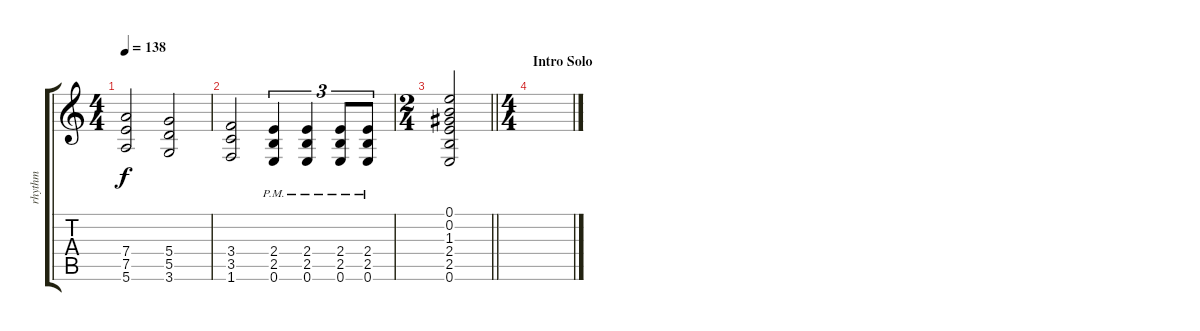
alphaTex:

\track ("rhythm" "rhythm") {instrument distortionguitar}
\staff {score tabs}
\tuning (E4 B3 G3 D3 A2 E2) {hide}
\ts (4 4)
\tempo 138
\clef g2
\ks c
(7.4 7.5 5.6).2{dy f} (5.4 5.5 3.6).2 |
(3.4 3.5 1.6).2 (2.4{pm} 2.5{pm} 0.6{pm}).4{tu (3 2)} (2.4{pm} 2.5{pm} 0.6{pm}).4{tu (3 2)} (2.4{pm} 2.5{pm} 0.6{pm}).8{tu (3 2)} (2.4{pm} 2.5{pm} 0.6{pm}).8{tu (3 2)} |
\ts (2 4)
\barLineRight lightlight
(0.1 0.2 1.3 2.4 2.5 0.6).2 |
\ts (4 4)
\section ("" "Intro Solo")
